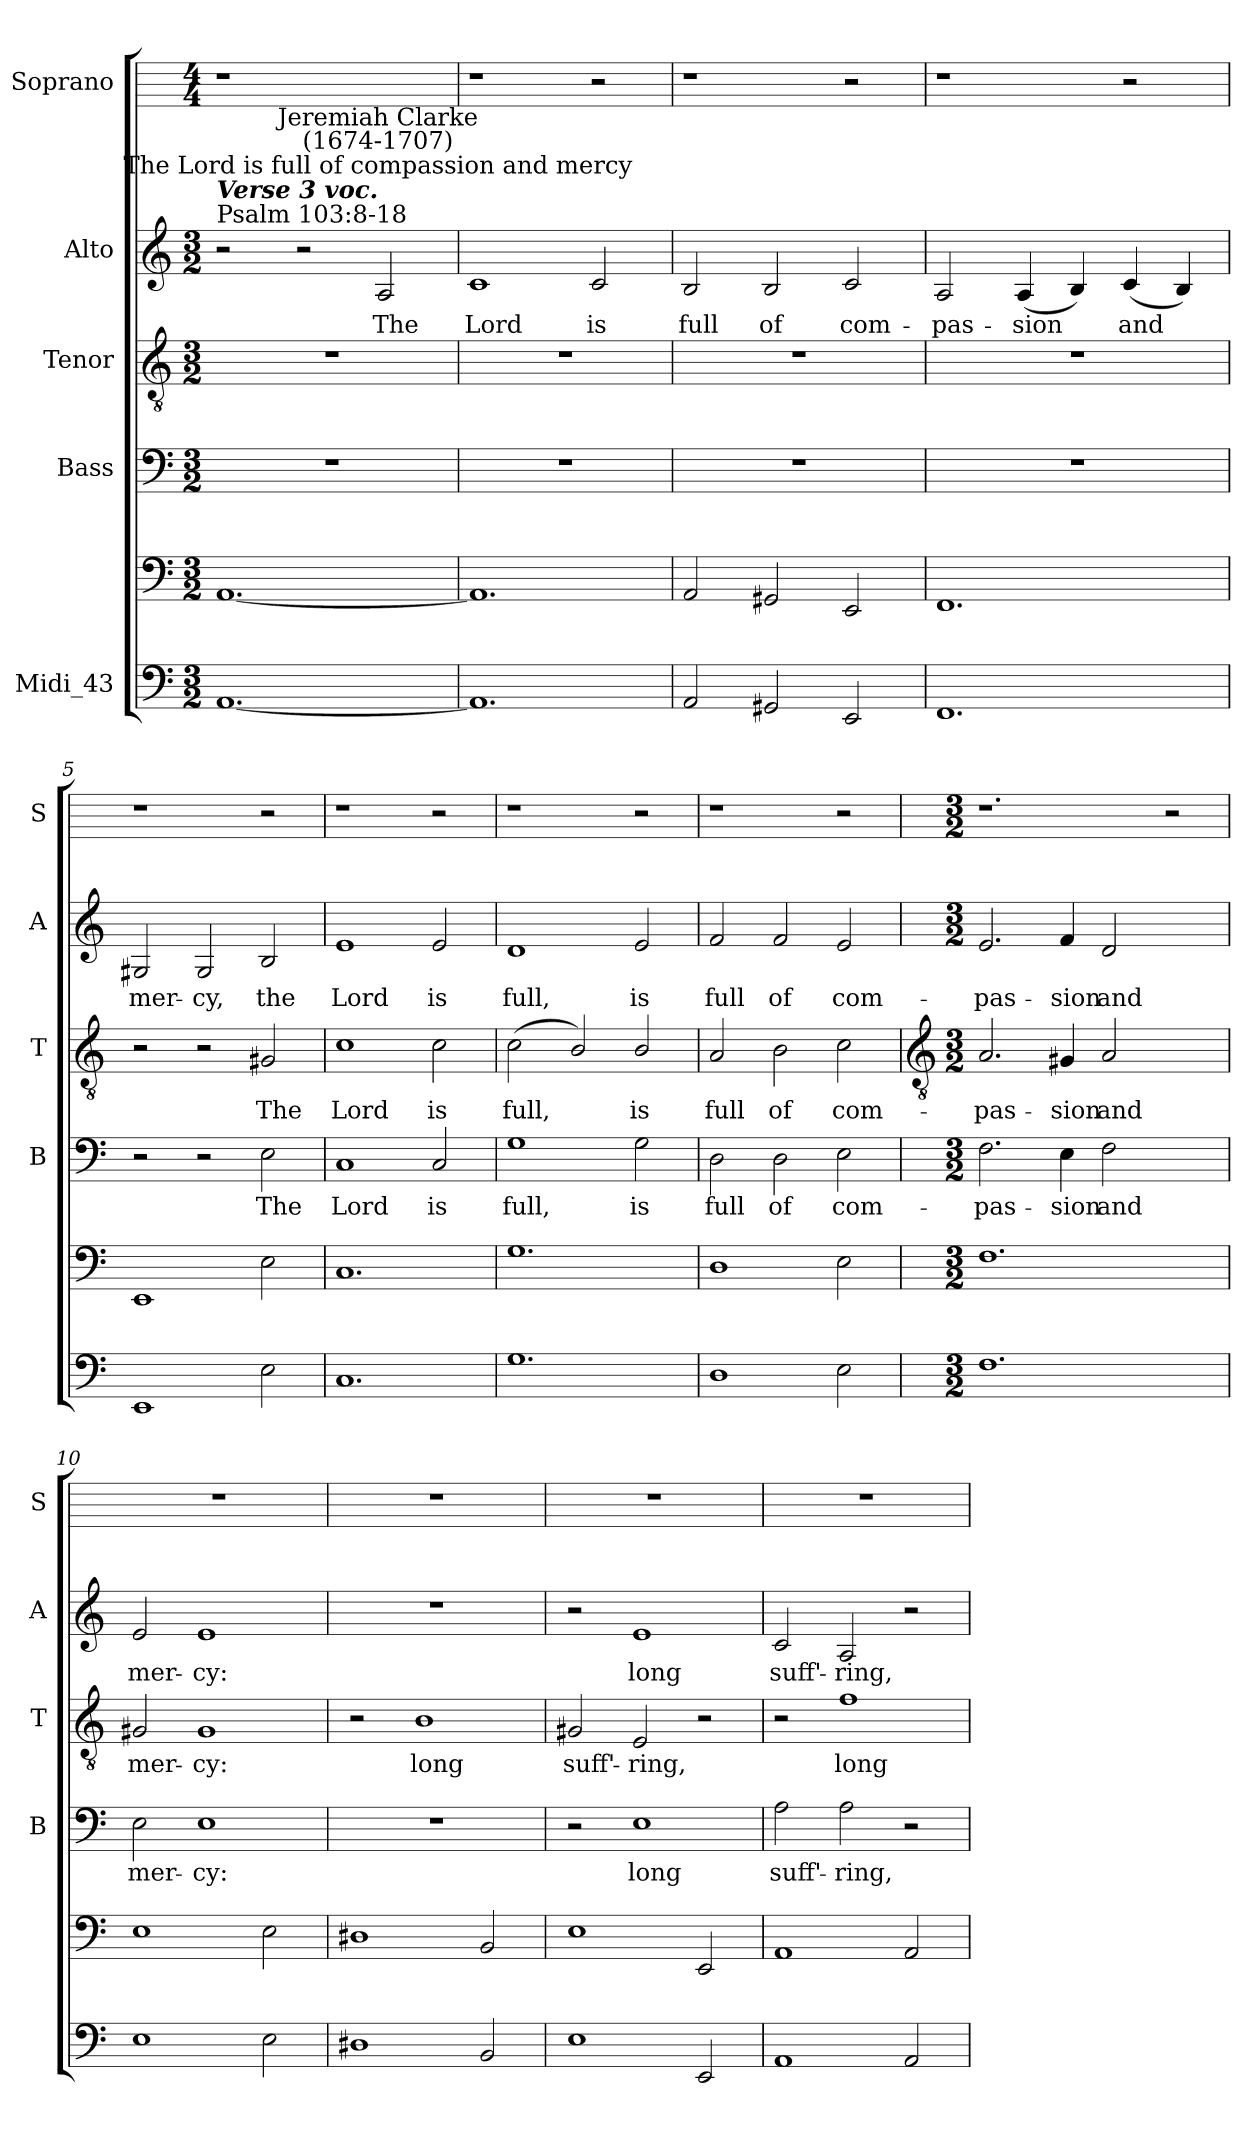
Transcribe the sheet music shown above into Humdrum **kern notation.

**kern	**kern	**dynam	**kern	**text	**kern	**text	**kern	**text	**kern
*part5	*part5	*part5	*part4	*part4	*part3	*part3	*part2	*part2	*part1
*staff6	*staff5	*staff5/6	*staff4	*staff4	*staff3	*staff3	*staff2	*staff2	*staff1
*I"Midi_43	*	*	*I"Bass	*	*I"Tenor	*	*I"Alto	*	*I"Soprano
*	*	*	*I'B	*	*I'T	*	*I'A	*	*I'S
*	*clefF4	*	*clefF4	*	*clefGv2	*	*clefG2	*	*
*k[]	*k[]	*	*k[]	*	*k[]	*	*k[]	*	*
*C:	*C:	*	*C:	*	*C:	*	*C:	*	*
*M3/2	*M3/2	*	*M3/2	*	*M3/2	*	*M3/2	*	*M4/4
=1	=1	=1	=1	=1	=1	=1	=1	=1	=1
!	!	!	!	!	!	!	!LO:TX:a:t=Psalm 103&colon;8-18	!	!
!	!	!	!	!	!	!	!LO:TX:a:Bi:t=Verse 3 voc.	!	!
!	!	!LO:DY:b=2	!LO:N:vis=1	!	!LO:N:vis=1	!	!	!	!
!	!	!LO:DY:n=1:b	!	!	!	!	!	!	!
[1.AA	[1.AA	mp mp	1.r	.	1.r	.	2r	.	1r
.	.	.	.	.	.	.	2r	.	.
!	!	!	!	!	!	!	!LO:TX:a:cj:t=The Lord is full of compassion and mercy	!	!
!	!	!	!	!	!	!	!LO:TX:a:cj:t=Jeremiah Clarke\n(1674-1707)	!	!
!	!	!	!	!	!	!	!	!LO:LY:b	!
.	.	.	.	.	.	.	2A	The	2ryy
=2	=2	=2	=2	=2	=2	=2	=2	=2	=2
!	!	!	!LO:N:vis=1	!	!LO:N:vis=1	!	!	!LO:LY:b	!
1.AA]	1.AA]	.	1.r	.	1.r	.	1c	Lord	1r
!	!	!	!	!	!	!	!	!LO:LY:b	!
.	.	.	.	.	.	.	2c	is	2r
=3	=3	=3	=3	=3	=3	=3	=3	=3	=3
!	!	!	!LO:N:vis=1	!	!LO:N:vis=1	!	!	!LO:LY:b	!
2AA	2AA	.	1.r	.	1.r	.	2B	full	1r
!	!	!	!	!	!	!	!	!LO:LY:b	!
2GG#X	2GG#X	.	.	.	.	.	2B	of	.
!	!	!	!	!	!	!	!	!LO:LY:b	!
2EE	2EE	.	.	.	.	.	2c	com-	2r
=4	=4	=4	=4	=4	=4	=4	=4	=4	=4
!	!	!	!LO:N:vis=1	!	!LO:N:vis=1	!	!	!LO:LY:b	!
1.FF	1.FF	.	1.r	.	1.r	.	2A	-pas-	1r
!	!	!	!	!	!	!	!	!LO:LY:b	!
.	.	.	.	.	.	.	(<4A	-sion	.
.	.	.	.	.	.	.	4B)	.	.
!	!	!	!	!	!	!	!	!LO:LY:b	!
.	.	.	.	.	.	.	(<4c	and	2r
.	.	.	.	.	.	.	4B)	.	.
=5	=5	=5	=5	=5	=5	=5	=5	=5	=5
!	!	!	!	!	!	!	!	!LO:LY:b	!
1EE	1EE	.	2r	.	2r	.	2G#X	mer-	1r
!	!	!	!	!	!	!	!	!LO:LY:b	!
.	.	.	2r	.	2r	.	2G#	-cy,	.
!	!	!	!	!LO:LY:b	!	!LO:LY:b	!	!LO:LY:b	!
2E	2E	.	2E	The	2G#X	The	2B	the	2r
=6	=6	=6	=6	=6	=6	=6	=6	=6	=6
!	!	!	!	!LO:LY:b	!	!LO:LY:b	!	!LO:LY:b	!
1.C	1.C	.	1C	Lord	1c	Lord	1e	Lord	1r
!	!	!	!	!LO:LY:b	!	!LO:LY:b	!	!LO:LY:b	!
.	.	.	2C	is	2c	is	2e	is	2r
=7	=7	=7	=7	=7	=7	=7	=7	=7	=7
!	!	!	!	!LO:LY:b	!	!LO:LY:b	!	!LO:LY:b	!
1.G	1.G	.	1G	full,	(<2c	full,	1d	full,	1r
.	.	.	.	.	2B/)	.	.	.	.
!	!	!	!	!LO:LY:b	!	!LO:LY:b	!	!LO:LY:b	!
.	.	.	2G	is	2B/	is	2e	is	2r
=8	=8	=8	=8	=8	=8	=8	=8	=8	=8
!	!	!	!	!LO:LY:b	!	!LO:LY:b	!	!LO:LY:b	!
1D	1D	.	2D	full	2A	full	2f	full	1r
!	!	!	!	!LO:LY:b	!	!LO:LY:b	!	!LO:LY:b	!
.	.	.	2D	of	2B	of	2f	of	.
!	!	!	!	!LO:LY:b	!	!LO:LY:b	!	!LO:LY:b	!
2E	2E	.	2E	com-	2c	com-	2e	com-	2r
!!LO:LB:g=z
=9	=9	=9	=9	=9	=9	=9	=9	=9	=9
*	*	*	*	*	*clefGv2	*	*	*	*
*M3/2	*M3/2	*	*M3/2	*	*M3/2	*	*M3/2	*	*M3/2
!	!	!	!	!LO:LY:b	!	!LO:LY:b	!	!LO:LY:b	!
1.F	1.F	.	2.F	-pas-	2.A	-pas-	2.e	-pas-	1.r
!	!	!	!	!LO:LY:b	!	!LO:LY:b	!	!LO:LY:b	!
.	.	.	4E	-sion	4G#X	-sion	4f	-sion	.
!	!	!	!	!LO:LY:b	!	!LO:LY:b	!	!LO:LY:b	!
.	.	.	2F	and	2A	and	2d	and	.
2ryy	2ryy	.	2ryy	.	2ryy	.	2ryy	.	2r
=10	=10	=10	=10	=10	=10	=10	=10	=10	=10
!	!	!	!	!LO:LY:b	!	!LO:LY:b	!	!LO:LY:b	!
1E	1E	.	2E	mer-	2G#X	mer-	2e	mer-	1.r
!	!	!	!	!LO:LY:b	!	!LO:LY:b	!	!LO:LY:b	!
.	.	.	1E	-cy:	1G#	-cy:	1e	-cy:	.
2E	2E	.	.	.	.	.	.	.	.
=11	=11	=11	=11	=11	=11	=11	=11	=11	=11
!	!	!	!LO:N:vis=1	!	!	!	!LO:N:vis=1	!	!
1D#X	1D#X	.	1.r	.	2r	.	1.r	.	1.r
!	!	!	!	!	!	!LO:LY:b	!	!	!
.	.	.	.	.	1B	long	.	.	.
2BB	2BB	.	.	.	.	.	.	.	.
=12	=12	=12	=12	=12	=12	=12	=12	=12	=12
!	!	!	!	!	!	!LO:LY:b	!	!	!
1E	1E	.	2r	.	2G#X	suff'-	2r	.	1.r
!	!	!	!	!LO:LY:b	!	!LO:LY:b	!	!LO:LY:b	!
.	.	.	1E	long	2E	-ring,	1e	long	.
2EE	2EE	.	.	.	2r	.	.	.	.
=13	=13	=13	=13	=13	=13	=13	=13	=13	=13
!	!	!	!	!LO:LY:b	!	!	!	!LO:LY:b	!
1AA	1AA	.	2A	suff'-	2r	.	2c	suff'-	1.r
!	!	!	!	!LO:LY:b	!	!LO:LY:b	!	!LO:LY:b	!
.	.	.	2A	-ring,	1f	long	2A	-ring,	.
2AA	2AA	.	2r	.	.	.	2r	.	.
=	=	=	=	=	=	=	=	=	=
*-	*-	*-	*-	*-	*-	*-	*-	*-	*-
